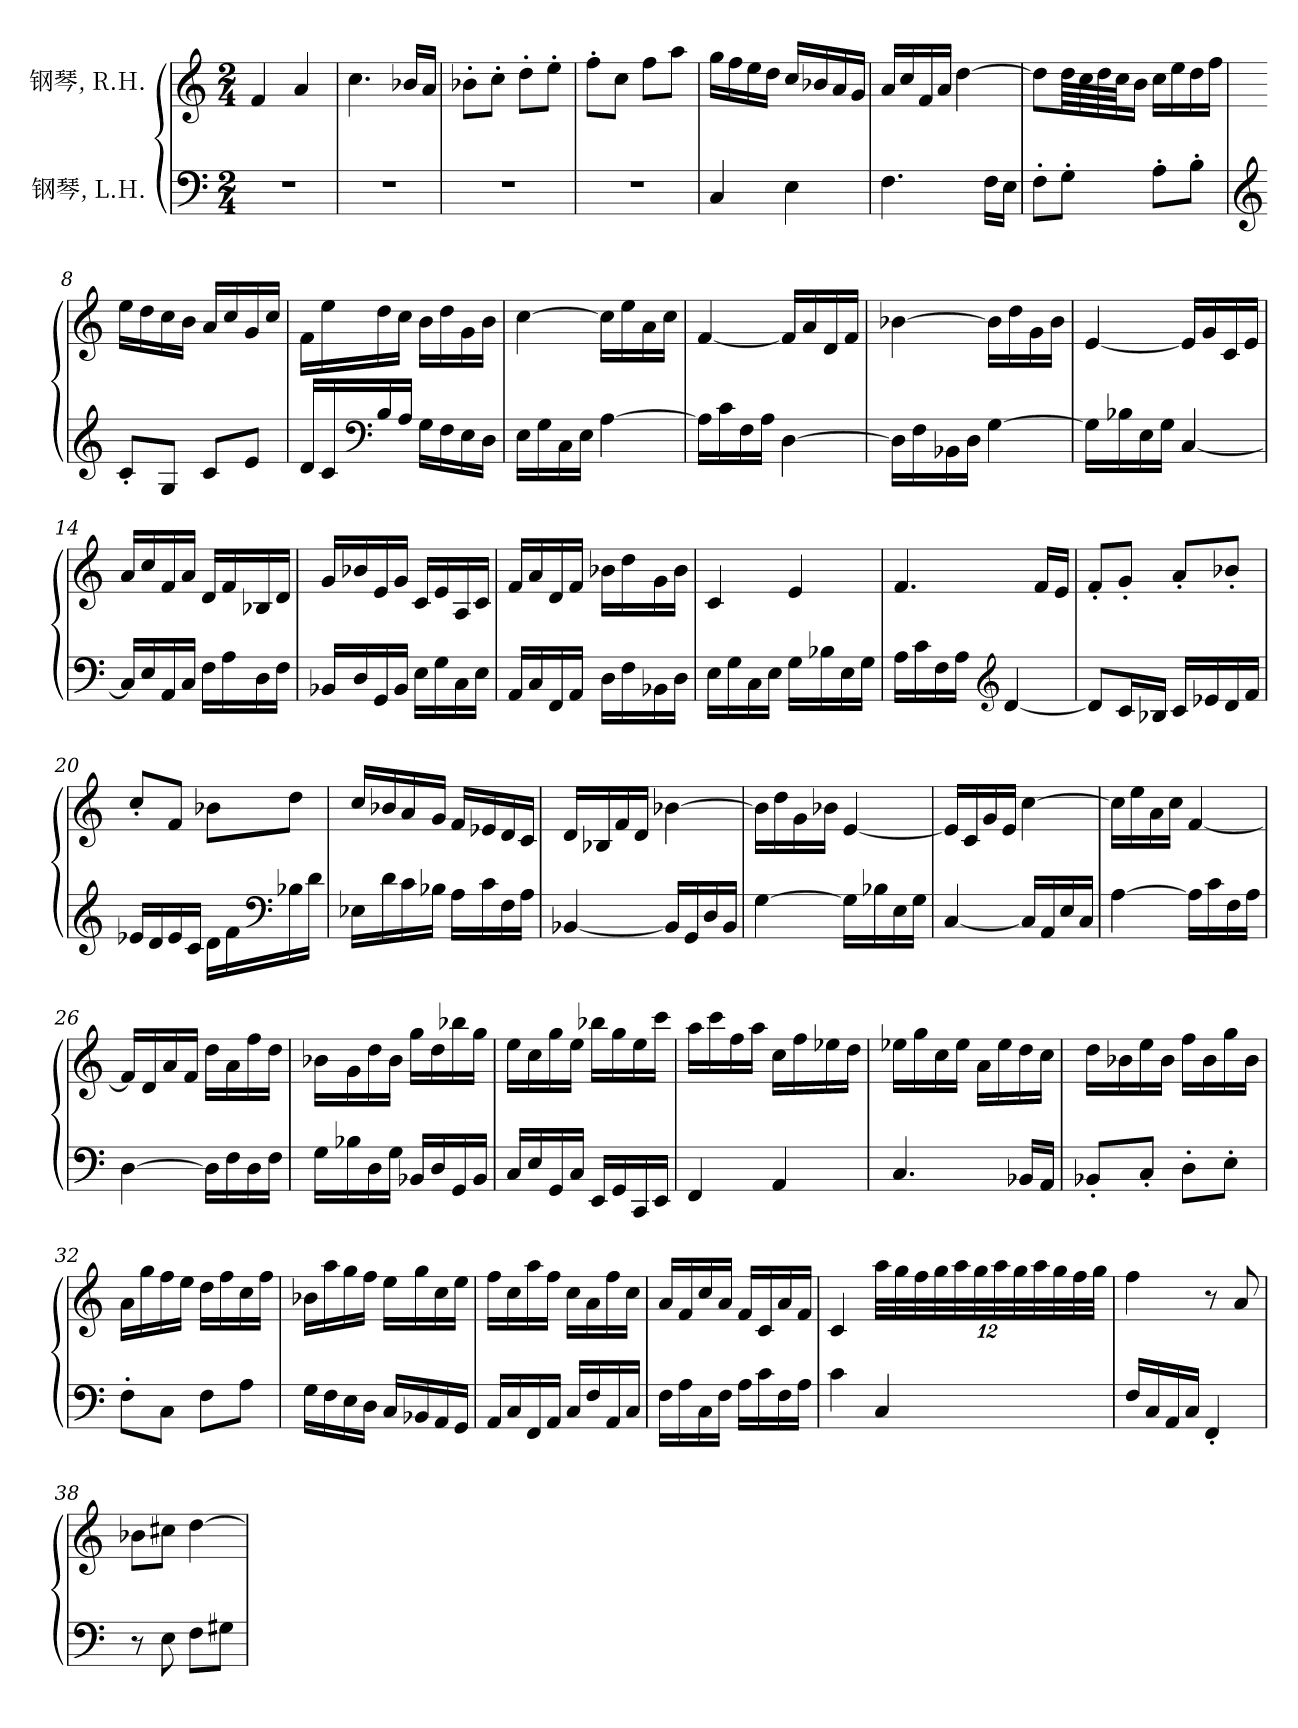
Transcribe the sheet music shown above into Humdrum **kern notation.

**kern	**kern
*part2	*part1
*staff2	*staff1
*I"钢琴, L.H.	*I"钢琴, R.H.
*clefF4	*clefG2
*k[]	*k[]
*M2/4	*M2/4
*MM110	*MM110
=1	=1
2r	4f/
.	4a/
=2	=2
2r	4.cc\
.	16b-X/LL
.	16a/JJ
=3	=3
2r	8b-X'\L
.	8cc'\J
.	8dd'\L
.	8ee'\J
=4	=4
2r	8ff'\L
.	8cc\J
.	8ff\L
.	8aa\J
=5	=5
4C/	16gg\LL
.	16ff\
.	16ee\
.	16dd\JJ
4E\	16cc/LL
.	16b-X/
.	16a/
.	16g/JJ
=6	=6
4.F\	16a/LL
.	16cc/
.	16f/
.	16a/JJ
.	[4dd\
16F\LL	.
16E\JJ	.
!!LO:LB:g=z
=7	=7
8F'\L	8dd\L]
8G'\J	64dd\LLL
.	64cc\
.	64dd\
.	64cc\JJ
.	16b\JJ
8A'\L	16cc\LL
.	16ee\
8B'\J	16dd\
.	16ff\JJ
=8	=8
*clefG2	*
8c'/L	16ee\LL
.	16dd\
8G/J	16cc\
.	16b\JJ
8c/L	16a/LL
.	16cc/
8e/J	16g/
.	16cc/JJ
=9	=9
16d/LL	16f\LL
16c/	16ee\
*clefF4	*
16B/	16dd\
16A/JJ	16cc\JJ
16G\LL	16b\LL
16F\	16dd\
16E\	16g\
16D\JJ	16b\JJ
=10	=10
16E\LL	[4cc\
16G\	.
16C\	.
16E\JJ	.
[4A\	16cc\LL]
.	16ee\
.	16a\
.	16cc\JJ
!!LO:LB:g=z
=11	=11
16A\LL]	[4f/
16c\	.
16F\	.
16A\JJ	.
[4D\	16f/LL]
.	16a/
.	16d/
.	16f/JJ
=12	=12
16D\LL]	[4b-X\
16F\	.
16BB-X\	.
16D\JJ	.
[4G\	16b-\LL]
.	16dd\
.	16g\
.	16b-\JJ
=13	=13
16G\LL]	[4e/
16B-X\	.
16E\	.
16G\JJ	.
[4C/	16e/LL]
.	16g/
.	16c/
.	16e/JJ
=14	=14
16C/LL]	16a/LL
16E/	16cc/
16AA/	16f/
16C/JJ	16a/JJ
16F\LL	16d/LL
16A\	16f/
16D\	16B-X/
16F\JJ	16d/JJ
!!LO:LB:g=z
=15	=15
16BB-X/LL	16g/LL
16D/	16b-X/
16GG/	16e/
16BB-/JJ	16g/JJ
16E\LL	16c/LL
16G\	16e/
16C\	16A/
16E\JJ	16c/JJ
=16	=16
16AA/LL	16f/LL
16C/	16a/
16FF/	16d/
16AA/JJ	16f/JJ
16D\LL	16b-X\LL
16F\	16dd\
16BB-X\	16g\
16D\JJ	16b-\JJ
=17	=17
16E\LL	4c/
16G\	.
16C\	.
16E\JJ	.
16G\LL	4e/
16B-X\	.
16E\	.
16G\JJ	.
=18	=18
16A\LL	4.f/
16c\	.
16F\	.
16A\JJ	.
*clefG2	*
[4d/	.
.	16f/LL
.	16e/JJ
!!LO:LB:g=z
=19	=19
8d/L]	8f'/L
16c/L	8g'/J
16B-X/JJ	.
16c/LL	8a'/L
16e-X/	.
16d/	8b-X'/J
16f/JJ	.
=20	=20
16e-X/LL	8cc'/L
16d/	.
16e-/	8f/J
16c/JJ	.
16d\LL	8b-X\L
16f\	.
*clefF4	*
16B-X\	8dd\J
16d\JJ	.
=21	=21
16E-X\LL	16cc/LL
16d\	16b-X/
16c\	16a/
16B-X\JJ	16g/JJ
16A\LL	16f/LL
16c\	16e-X/
16F\	16d/
16A\JJ	16c/JJ
=22	=22
[4BB-X/	16d/LL
.	16B-X/
.	16f/
.	16d/JJ
16BB-/LL]	[4b-X\
16GG/	.
16D/	.
16BB-/JJ	.
!!LO:LB:g=z
=23	=23
[4G\	16b-\LL]
.	16dd\
.	16g\
.	16b-X\JJ
16G\LL]	[4e/
16B-X\	.
16E\	.
16G\JJ	.
=24	=24
[4C/	16e/LL]
.	16c/
.	16g/
.	16e/JJ
16C/LL]	[4cc\
16AA/	.
16E/	.
16C/JJ	.
=25	=25
[4A\	16cc\LL]
.	16ee\
.	16a\
.	16cc\JJ
16A\LL]	[4f/
16c\	.
16F\	.
16A\JJ	.
=26	=26
[4D\	16f/LL]
.	16d/
.	16a/
.	16f/JJ
16D\LL]	16dd\LL
16F\	16a\
16D\	16ff\
16F\JJ	16dd\JJ
!!LO:PB:g=z
=27	=27
16G\LL	16b-X\LL
16B-X\	16g\
16D\	16dd\
16G\JJ	16b-\JJ
16BB-X/LL	16gg\LL
16D/	16dd\
16GG/	16bb-X\
16BB-/JJ	16gg\JJ
=28	=28
16C/LL	16ee\LL
16E/	16cc\
16GG/	16gg\
16C/JJ	16ee\JJ
16EE/LL	16bb-X\LL
16GG/	16gg\
16CC/	16ee\
16EE/JJ	16ccc\JJ
=29	=29
4FF/	16aa\LL
.	16ccc\
.	16ff\
.	16aa\JJ
4AA/	16cc\LL
.	16ff\
.	16ee-X\
.	16dd\JJ
=30	=30
4.C/	16ee-X\LL
.	16gg\
.	16cc\
.	16ee-\JJ
.	16a\LL
.	16ee-\
16BB-X/LL	16dd\
16AA/JJ	16cc\JJ
!!LO:LB:g=z
=31	=31
8BB-X'/L	16dd\LL
.	16b-X\
8C'/J	16ee\
.	16b-\JJ
8D'\L	16ff\LL
.	16b-\
8E'\J	16gg\
.	16b-\JJ
=32	=32
8F'\L	16a\LL
.	16gg\
8C\J	16ff\
.	16ee\JJ
8F\L	16dd\LL
.	16ff\
8A\J	16cc\
.	16ff\JJ
=33	=33
16G\LL	16b-X\LL
16F\	16aa\
16E\	16gg\
16D\JJ	16ff\JJ
16C/LL	16ee\LL
16BB-X/	16gg\
16AA/	16cc\
16GG/JJ	16ee\JJ
=34	=34
16AA/LL	16ff\LL
16C/	16cc\
16FF/	16aa\
16AA/JJ	16ff\JJ
16C/LL	16cc\LL
16F/	16a\
16AA/	16ff\
16C/JJ	16cc\JJ
=35	=35
16F\LL	16a/LL
16A\	16f/
16C\	16cc/
16F\JJ	16a/JJ
16A\LL	16f/LL
16c\	16c/
16F\	16a/
16A\JJ	16f/JJ
!!LO:LB:g=z
=36	=36
4c\	4c/
*	*Xbrackettup
*	*MM90
4C/	48aa\LLL
.	48gg\
.	48ff\
.	48gg\
.	48aa\
.	48gg\
.	48aa\
.	48gg\
.	48aa\
.	48gg\
.	48ff\
.	48gg\JJJ
=37	=37
*	*MM110
16F/LL	4ff\
16C/	.
16AA/	.
16C/JJ	.
4FF'/	8r
.	8a/
=38	=38
8r	8b-X\L
8E\	8cc#X\J
8F\L	[4dd\
8G#X\J	.
=	=
*-	*-
